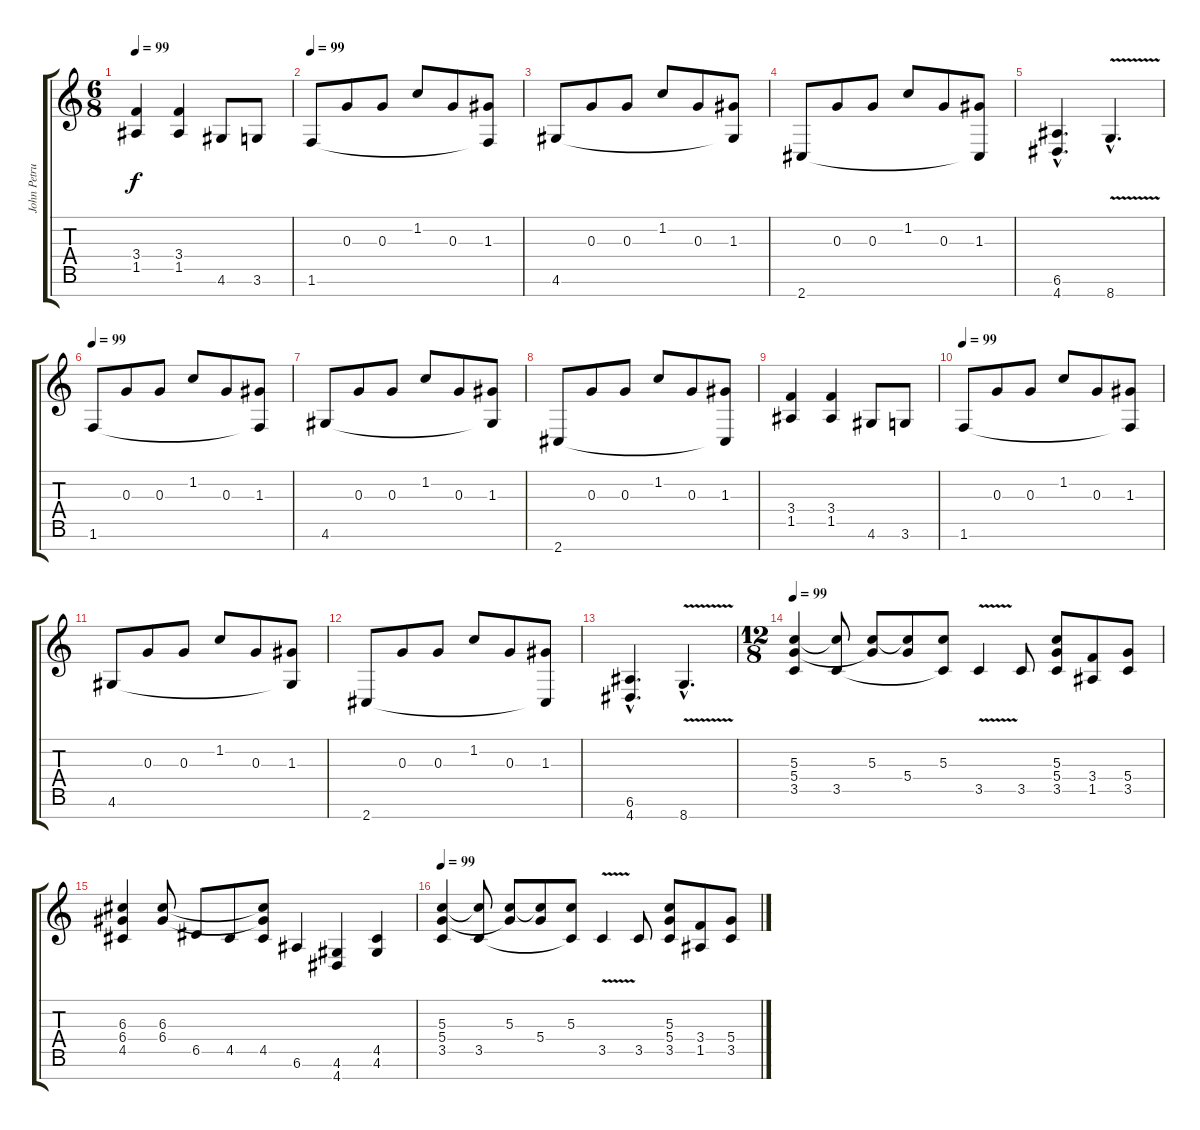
\track ("John Petrucci" "John Petru") {instrument distortionguitar}
\staff {score tabs}
\tuning (E4 B3 G3 D3 A2 E2 B1) {hide}
\ts (6 8)
\tempo 99
\clef g2
\ks c
(3.4 1.5).4{dy f} (3.4 1.5).4 4.6.8 3.6.8 |
\tempo 99
1.6.8 0.3.8 0.3.8 1.2.8 0.3.8 (1.3 1.6{t}).8 |
4.6.8 0.3.8 0.3.8 1.2.8 0.3.8 (1.3 4.6{t}).8 |
2.7.8 0.3.8 0.3.8 1.2.8 0.3.8 (1.3 2.7{t}).8 |
(6.6{hac} 4.7{hac}).4{d} 8.7{v hac}.4{d} |
\tempo 99
1.6.8 0.3.8 0.3.8 1.2.8 0.3.8 (1.3 1.6{t}).8 |
4.6.8 0.3.8 0.3.8 1.2.8 0.3.8 (1.3 4.6{t}).8 |
2.7.8 0.3.8 0.3.8 1.2.8 0.3.8 (1.3 2.7{t}).8 |
(3.4 1.5).4 (3.4 1.5).4 4.6.8 3.6.8 |
\tempo 99
1.6.8 0.3.8 0.3.8 1.2.8 0.3.8 (1.3 1.6{t}).8 |
4.6.8 0.3.8 0.3.8 1.2.8 0.3.8 (1.3 4.6{t}).8 |
2.7.8 0.3.8 0.3.8 1.2.8 0.3.8 (1.3 2.7{t}).8 |
(6.6{hac} 4.7{hac}).4{d} 8.7{v hac}.4{d} |
\ts (12 8)
\tempo 99
(5.3 5.4 3.5).4 (5.3{t} 3.5).8 (5.3 5.4{t}).8 (5.3{t} 5.4).8 (5.3 3.5{t}).8 3.5{v}.4 3.5.8 (5.3 5.4 3.5).8 (3.4 1.5).8 (5.4 3.5).8 |
(6.3 6.4 4.5).4 (6.3 6.4).8 6.5.8 4.5.8 (6.3{t} 6.4{t} 4.5).8 6.6.4 (4.6 4.7).4 (4.5 4.6).4 |
\tempo 99
(5.3 5.4 3.5).4 (5.3{t} 3.5).8 (5.3 5.4{t}).8 (5.3{t} 5.4).8 (5.3 3.5{t}).8 3.5{v}.4 3.5.8 (5.3 5.4 3.5).8 (3.4 1.5).8 (5.4 3.5).8
